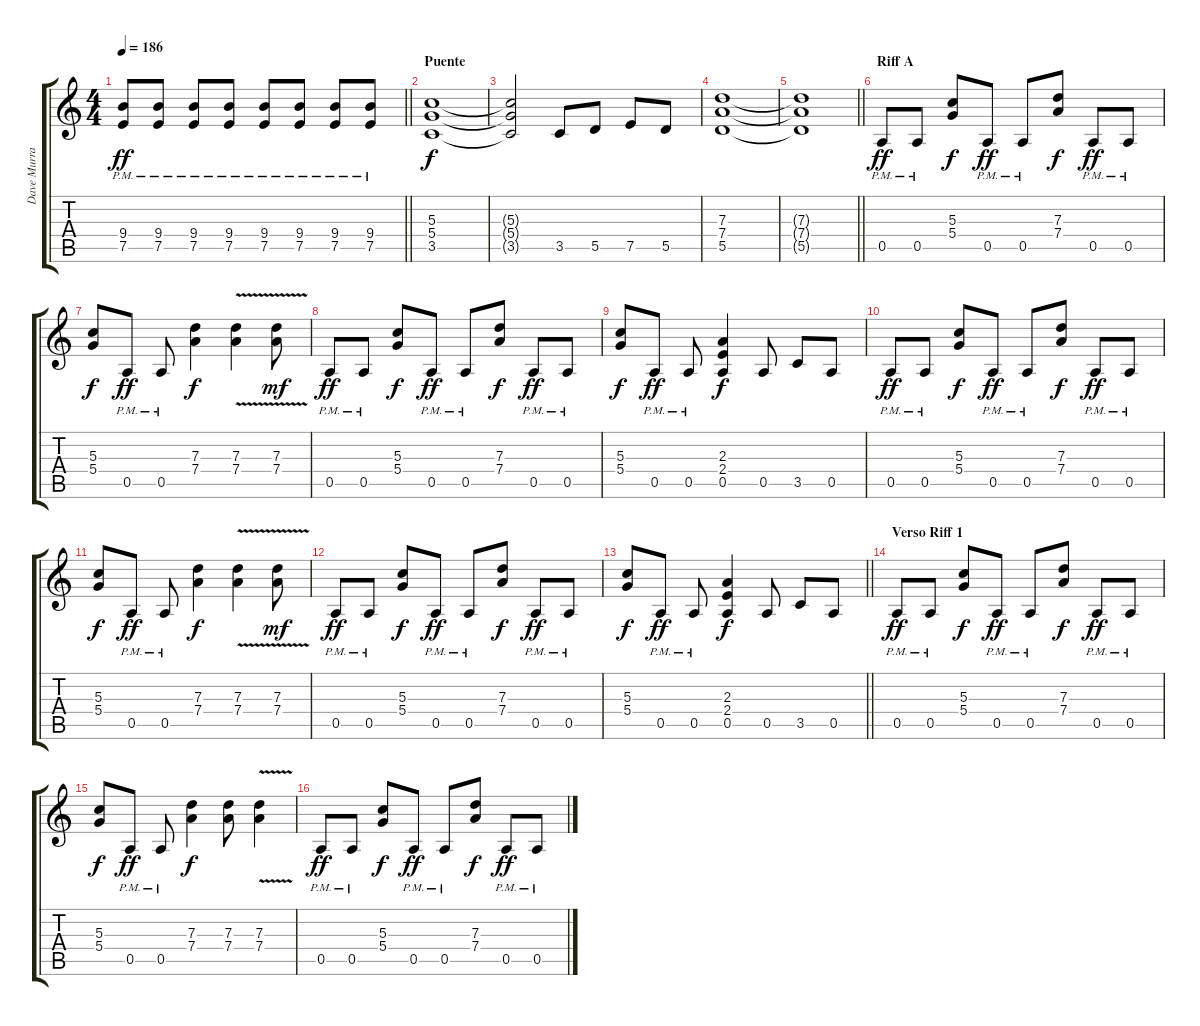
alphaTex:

\track ("Dave Murray" "Dave Murra") {instrument overdrivenguitar}
\staff {score tabs}
\tuning (E4 B3 G3 D3 A2 E2) {hide}
\ts (4 4)
\tempo 186
\clef g2
\barLineRight lightlight
\ks c
(9.4{pm} 7.5{pm}).8{dy ff} (9.4{pm} 7.5{pm}).8 (9.4{pm} 7.5{pm}).8 (9.4{pm} 7.5{pm}).8 (9.4{pm} 7.5{pm}).8 (9.4{pm} 7.5{pm}).8 (9.4{pm} 7.5{pm}).8 (9.4{pm} 7.5{pm}).8 |
\section ("" "Puente")
(5.3 5.4 3.5).1{dy f} |
(5.3{t} 5.4{t} 3.5{t}).2 3.5.8 5.5.8 7.5.8 5.5.8 |
(7.3 7.4 5.5).1 |
\barLineRight lightlight
(7.3{t} 7.4{t} 5.5{t}).1 |
\section ("" "Riff A")
0.5{pm}.8{dy ff} 0.5{pm}.8 (5.3 5.4).8{dy f} 0.5{pm}.8{dy ff} 0.5{pm}.8 (7.3 7.4).8{dy f} 0.5{pm}.8{dy ff} 0.5{pm}.8 |
(5.3 5.4).8{dy f} 0.5{pm}.8{dy ff} 0.5{pm}.8 (7.3 7.4).4{dy f} (7.3{v} 7.4{v}).4 (7.3{v} 7.4{v}).8{dy mf} |
0.5{pm}.8{dy ff} 0.5{pm}.8 (5.3 5.4).8{dy f} 0.5{pm}.8{dy ff} 0.5{pm}.8 (7.3 7.4).8{dy f} 0.5{pm}.8{dy ff} 0.5{pm}.8 |
(5.3 5.4).8{dy f} 0.5{pm}.8{dy ff} 0.5{pm}.8 (2.3 2.4 0.5).4{dy f} 0.5.8 3.5.8 0.5.8 |
0.5{pm}.8{dy ff} 0.5{pm}.8 (5.3 5.4).8{dy f} 0.5{pm}.8{dy ff} 0.5{pm}.8 (7.3 7.4).8{dy f} 0.5{pm}.8{dy ff} 0.5{pm}.8 |
(5.3 5.4).8{dy f} 0.5{pm}.8{dy ff} 0.5{pm}.8 (7.3 7.4).4{dy f} (7.3{v} 7.4{v}).4 (7.3{v} 7.4{v}).8{dy mf} |
0.5{pm}.8{dy ff} 0.5{pm}.8 (5.3 5.4).8{dy f} 0.5{pm}.8{dy ff} 0.5{pm}.8 (7.3 7.4).8{dy f} 0.5{pm}.8{dy ff} 0.5{pm}.8 |
\barLineRight lightlight
(5.3 5.4).8{dy f} 0.5{pm}.8{dy ff} 0.5{pm}.8 (2.3 2.4 0.5).4{dy f} 0.5.8 3.5.8 0.5.8 |
\section ("" "Verso Riff 1")
0.5{pm}.8{dy ff} 0.5{pm}.8 (5.3 5.4).8{dy f} 0.5{pm}.8{dy ff} 0.5{pm}.8 (7.3 7.4).8{dy f} 0.5{pm}.8{dy ff} 0.5{pm}.8 |
(5.3 5.4).8{dy f} 0.5{pm}.8{dy ff} 0.5{pm}.8 (7.3 7.4).4{dy f} (7.3 7.4).8 (7.3{v} 7.4{v}).4 |
0.5{pm}.8{dy ff} 0.5{pm}.8 (5.3 5.4).8{dy f} 0.5{pm}.8{dy ff} 0.5{pm}.8 (7.3 7.4).8{dy f} 0.5{pm}.8{dy ff} 0.5{pm}.8
